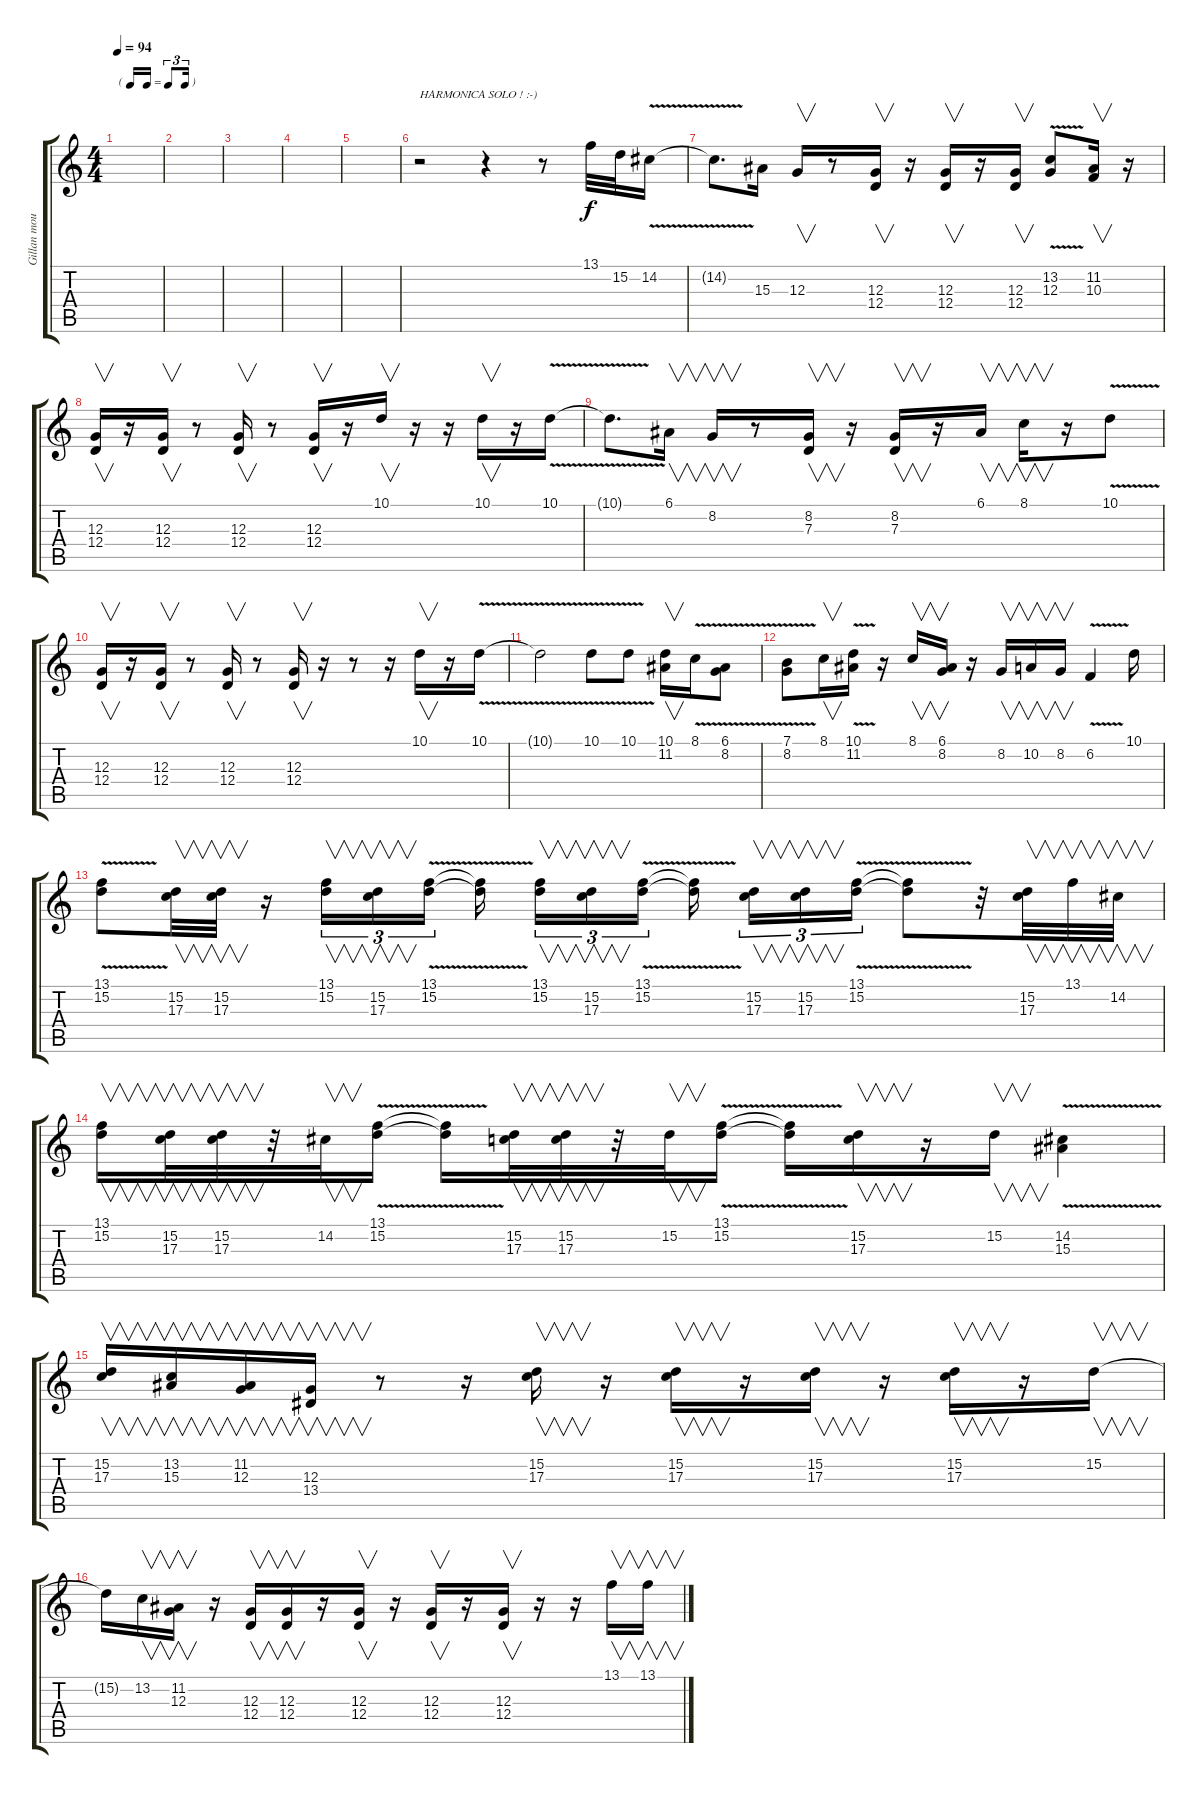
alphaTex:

\track ("Gillan mouth organ" "Gillan mou") {instrument harmonica}
\staff {score tabs}
\tuning (E4 B3 G3 D3 A2 E2) {hide}
\ts (4 4)
\tf triplet16th
\tempo 94
\clef g2
\ks c
|
|
|
|
|
r.2{txt "HARMONICA SOLO ! :-)"} r.4 r.8 13.1.32 15.2.32 14.2{v}.16 |
14.2{t}.8{d} 15.3.16 12.3.16{v} r.8 (12.3 12.4).16{v} r.16 (12.3 12.4).16{v} r.16 (12.3 12.4).16{v} (13.2{v} 12.3{v}).8 (11.2 10.3).16{v} r.16 |
(12.3 12.4).16{v} r.16 (12.3 12.4).16{v} r.8 (12.3 12.4).16{v} r.8 (12.3 12.4).16{v} r.16 10.1.16{v} r.16 r.16 10.1.16{v} r.16 10.1{v}.16 |
10.1{t}.8{d} 6.1.16{v} 8.2.16{v} r.8 (8.2 7.3).16{v} r.16 (8.2 7.3).16{v} r.16 6.1.16{v} 8.1.16{v} r.16 10.1{v}.8 |
(12.3 12.4).16{v} r.16 (12.3 12.4).16{v} r.8 (12.3 12.4).16{v} r.8 (12.3 12.4).16{v} r.16 r.8 r.16 10.1.16{v} r.16 10.1{v}.16 |
10.1{t}.2 10.1{v}.8 10.1{v}.8 (10.1 11.2).16{v} 8.1{v}.16 (6.1{v} 8.2{v}).8 |
(7.1{v} 8.2{v}).8 8.1.16{v} (10.1{v} 11.2{v}).16 r.16 8.1.16{v} (6.1 8.2).16{v} r.16 8.2.16{v} 10.2.16{v} 8.2.16{v} 6.2{v}.4 10.1.16 |
(13.1{v} 15.2{v}).8 (15.2 17.3).32{v} (15.2 17.3).32{v} r.16 (13.1 15.2).16{v tu (3 2)} (15.2 17.3).16{v tu (3 2)} (13.1{v} 15.2{v}).16{tu (3 2) beam splitsecondary} (13.1{t} 15.2{t}).16{beam splitsecondary} (13.1 15.2).16{v tu (3 2)} (15.2 17.3).16{v tu (3 2)} (13.1{v} 15.2{v}).16{tu (3 2) beam splitsecondary} (13.1{t} 15.2{t}).16{beam splitsecondary} (15.2 17.3).16{v tu (3 2)} (15.2 17.3).16{v tu (3 2)} (13.1{v} 15.2{v}).16{tu (3 2)} (13.1{t} 15.2{t}).8 r.32 (15.2 17.3).32{v} 13.1.32{v} 14.2.32{v} |
(13.1 15.2).16{v} (15.2 17.3).32{v} (15.2 17.3).32{v} r.32 14.2.32{v} (13.1{v} 15.2{v}).16 (13.1{t} 15.2{t}).16 (15.2 17.3).32{v} (15.2 17.3).32{v} r.32 15.2.32{v} (13.1{v} 15.2{v}).16 (13.1{t} 15.2{t}).16 (15.2 17.3).16{v} r.16 15.2.16{v} (14.2{v} 15.3{v}).4 |
(15.2 17.3).16{v} (13.2 15.3).16{v} (11.2 12.3).16{v} (12.3 13.4).16{v} r.8 r.16 (15.2 17.3).16{v} r.16 (15.2 17.3).16{v} r.16 (15.2 17.3).16{v} r.16 (15.2 17.3).16{v} r.16 15.2.16{v} |
15.2{t}.16 13.2.16{v} (11.2 12.3).16{v} r.16 (12.3 12.4).16{v} (12.3 12.4).16{v} r.16 (12.3 12.4).16{v} r.16 (12.3 12.4).16{v} r.16 (12.3 12.4).16{v} r.16 r.16 13.1.16{v} 13.1.16{v}
